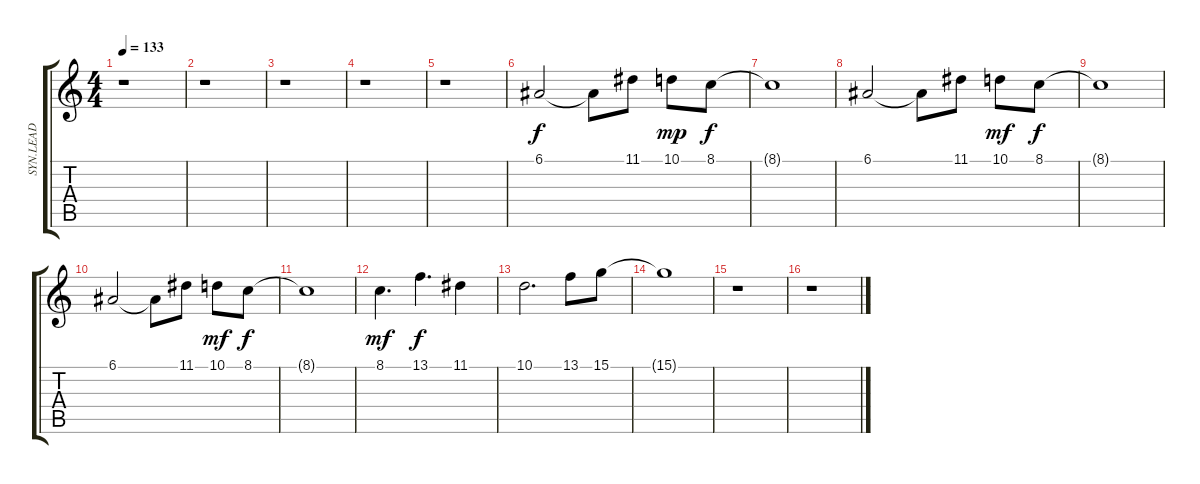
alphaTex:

\track ("SYN.LEAD                            " "SYN.LEAD  ") {instrument lead2sawtooth}
\staff {score tabs}
\tuning (E4 B3 G3 D3 A2 E2) {hide}
\ts (4 4)
\tempo 133
\clef g2
\ks c
r.1{dy f} |
r.1 |
r.1 |
r.1 |
r.1 |
6.1.2 6.1{t}.8 11.1.8 10.1.8{dy mp} 8.1.8{dy f} |
8.1{t}.1 |
6.1.2 6.1{t}.8 11.1.8 10.1.8{dy mf} 8.1.8{dy f} |
8.1{t}.1 |
6.1.2 6.1{t}.8 11.1.8 10.1.8{dy mf} 8.1.8{dy f} |
8.1{t}.1 |
8.1.4{d dy mf} 13.1.4{d dy f} 11.1.4 |
10.1.2{d} 13.1.8 15.1.8 |
15.1{t}.1 |
r.1 |
r.1
